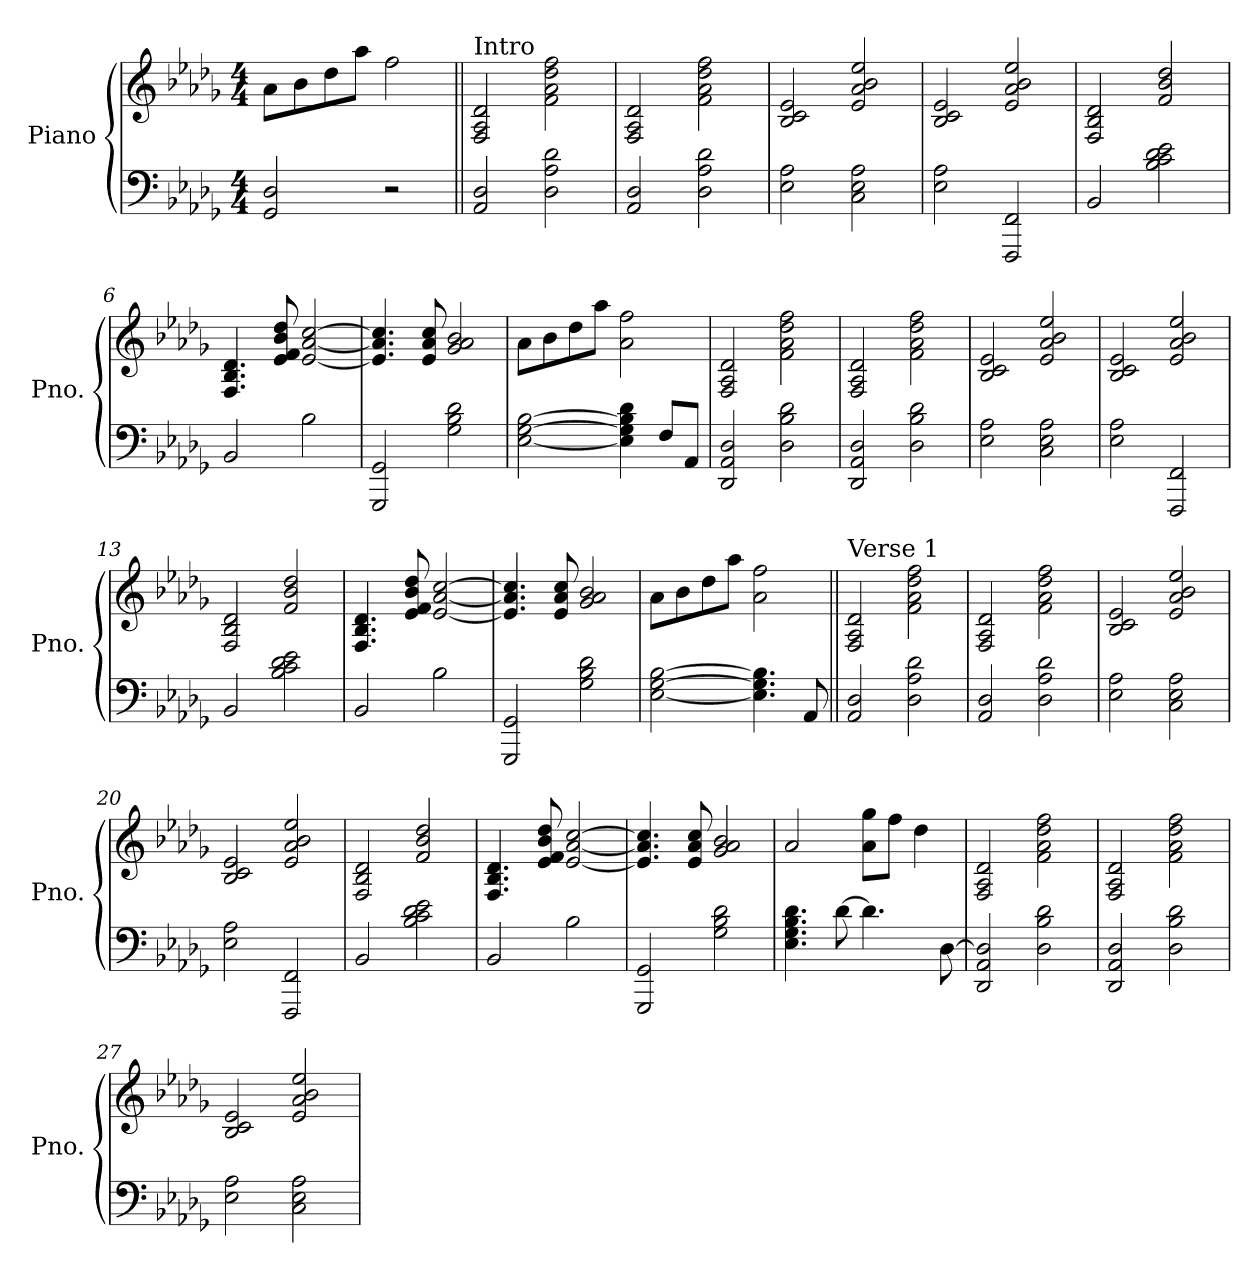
**kern	**kern
*part1	*part1
*staff2	*staff1
*I"Piano	*
*I'Pno.	*
*clefF4	*clefG2
*k[b-e-a-d-g-]	*k[b-e-a-d-g-]
*M4/4	*M4/4
=	=
2GG-/ 2D-/	8a-\L
.	8b-\
.	8dd-\
.	8aa-\J
2r	2ff\
=1||	=1||
!	!LO:TX:a:t=Intro
2AA-/ 2D-/	2F/ 2A-/ 2d-/
2D-\ 2A-\ 2d-\	2f\ 2a-\ 2dd-\ 2ff\
=2	=2
2AA-/ 2D-/	2F/ 2A-/ 2d-/
2D-\ 2A-\ 2d-\	2f\ 2a-\ 2dd-\ 2ff\
=3	=3
2E-\ 2A-\	2B-/ 2c/ 2e-/
2C\ 2E-\ 2A-\	2e-/ 2a-/ 2b-/ 2ee-/
=4	=4
2E-\ 2A-\	2B-/ 2c/ 2e-/
2FFF/ 2FF/	2e-/ 2a-/ 2b-/ 2ee-/
=5	=5
2BB-/	2F/ 2B-/ 2d-/
2B-\ 2c\ 2d-\ 2e-\	2f/ 2b-/ 2dd-/
=6	=6
2BB-/	4.F/ 4.B-/ 4.d-/
.	8e-/ 8f/ 8b-/ 8dd-/
2B-\	[2e-/ [2a-/ [2cc/
=7	=7
2GGG-/ 2GG-/	4.e-/] 4.a-/] 4.cc/]
.	8e-/ 8a-/ 8cc/
2G-\ 2B-\ 2d-\	2g-/ 2a-/ 2b-/
=8	=8
[2E-\ [2G-\ [2B-\	8a-\L
.	8b-\
.	8dd-\
.	8aa-\J
4E-\] 4G-\] 4B-\] 4d-\	2a-\ 2ff\
8F/L	.
8AA-/J	.
!!LO:LB:g=z
=9	=9
2DD-/ 2AA-/ 2D-/	2F/ 2A-/ 2d-/
2D-\ 2B-\ 2d-\	2f\ 2a-\ 2dd-\ 2ff\
=10	=10
2DD-/ 2AA-/ 2D-/	2F/ 2A-/ 2d-/
2D-\ 2B-\ 2d-\	2f\ 2a-\ 2dd-\ 2ff\
=11	=11
2E-\ 2A-\	2B-/ 2c/ 2e-/
2C\ 2E-\ 2A-\	2e-/ 2a-/ 2b-/ 2ee-/
=12	=12
2E-\ 2A-\	2B-/ 2c/ 2e-/
2FFF/ 2FF/	2e-/ 2a-/ 2b-/ 2ee-/
=13	=13
2BB-/	2F/ 2B-/ 2d-/
2B-\ 2c\ 2d-\ 2e-\	2f/ 2b-/ 2dd-/
=14	=14
2BB-/	4.F/ 4.B-/ 4.d-/
.	8e-/ 8f/ 8b-/ 8dd-/
2B-\	[2e-/ [2a-/ [2cc/
=15	=15
2GGG-/ 2GG-/	4.e-/] 4.a-/] 4.cc/]
.	8e-/ 8a-/ 8cc/
2G-\ 2B-\ 2d-\	2g-/ 2a-/ 2b-/
=16	=16
[2E-\ [2G-\ [2B-\	8a-\L
.	8b-\
.	8dd-\
.	8aa-\J
4.E-\] 4.G-\] 4.B-\]	2a-\ 2ff\
8AA-/	.
=17||	=17||
!	!LO:TX:t=Verse 1
2AA-/ 2D-/	2F/ 2A-/ 2d-/
2D-\ 2A-\ 2d-\	2f\ 2a-\ 2dd-\ 2ff\
=18	=18
2AA-/ 2D-/	2F/ 2A-/ 2d-/
2D-\ 2A-\ 2d-\	2f\ 2a-\ 2dd-\ 2ff\
!!LO:LB:g=z
=19	=19
2E-\ 2A-\	2B-/ 2c/ 2e-/
2C\ 2E-\ 2A-\	2e-/ 2a-/ 2b-/ 2ee-/
=20	=20
2E-\ 2A-\	2B-/ 2c/ 2e-/
2FFF/ 2FF/	2e-/ 2a-/ 2b-/ 2ee-/
=21	=21
2BB-/	2F/ 2B-/ 2d-/
2B-\ 2c\ 2d-\ 2e-\	2f/ 2b-/ 2dd-/
=22	=22
2BB-/	4.F/ 4.B-/ 4.d-/
.	8e-/ 8f/ 8b-/ 8dd-/
2B-\	[2e-/ [2a-/ [2cc/
=23	=23
2GGG-/ 2GG-/	4.e-/] 4.a-/] 4.cc/]
.	8e-/ 8a-/ 8cc/
2G-\ 2B-\ 2d-\	2g-/ 2a-/ 2b-/
=24	=24
4.E-\ 4.G-\ 4.B-\ 4.d-\	2a-/
[8d-\	.
4.d-\]	8a-\ 8gg-\L
.	8ff\J
.	4dd-\
[8D-\	.
=25	=25
2DD-/ 2AA-/ 2D-/]	2F/ 2A-/ 2d-/
2D-\ 2B-\ 2d-\	2f\ 2a-\ 2dd-\ 2ff\
=26	=26
2DD-/ 2AA-/ 2D-/	2F/ 2A-/ 2d-/
2D-\ 2B-\ 2d-\	2f\ 2a-\ 2dd-\ 2ff\
=27	=27
2E-\ 2A-\	2B-/ 2c/ 2e-/
2C\ 2E-\ 2A-\	2e-/ 2a-/ 2b-/ 2ee-/
=	=
*-	*-
